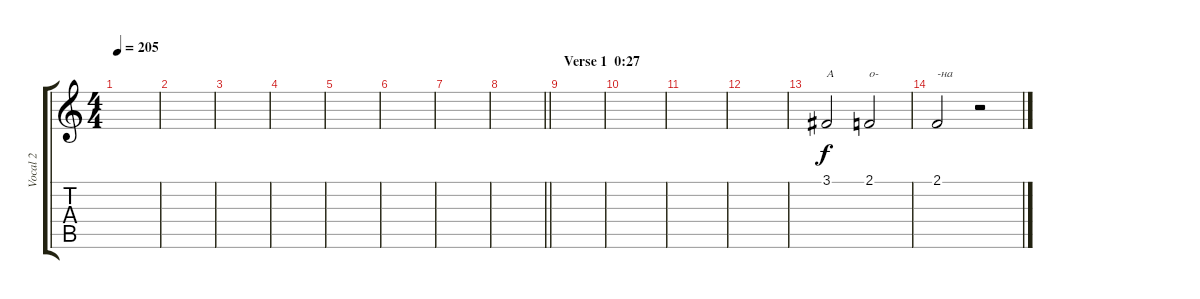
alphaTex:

\track ("Vocal 2" "Vocal 2") {instrument tenorsax}
\staff {score tabs}
\tuning (Eb4 Bb3 Gb3 Db3 Ab2 Db2) {hide}
\ts (4 4)
\tempo 205
\clef g2
\ks c
|
|
|
|
|
|
|
\barLineRight lightlight
|
\section ("" "Verse 1  0:27")
|
|
|
|
3.1.2{txt "А"} 2.1.2{txt "о-"} |
2.1.2{txt "-на"} r.2
